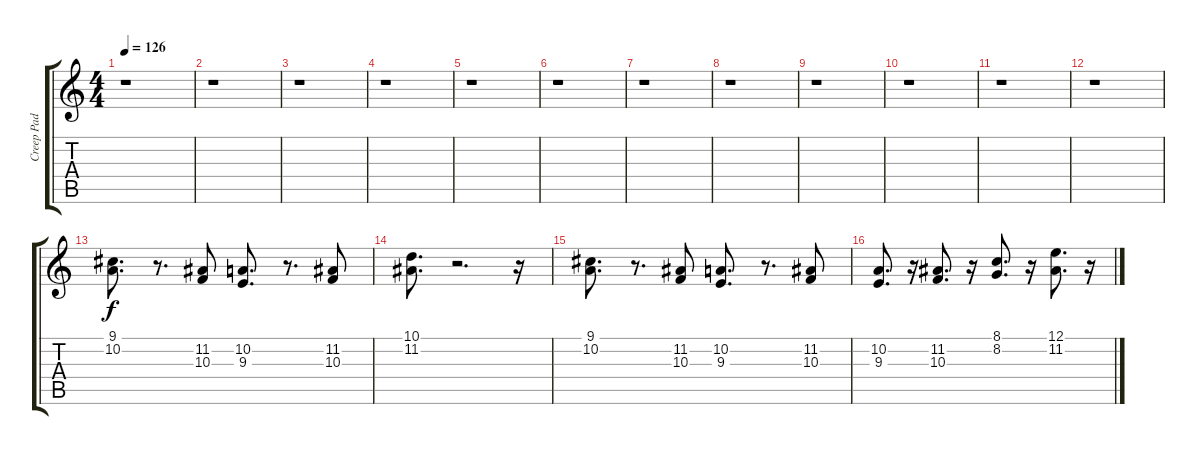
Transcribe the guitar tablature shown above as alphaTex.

\track ("Creep Pad" "Creep Pad") {instrument pad4choir}
\staff {score tabs}
\tuning (E4 B3 G3 D3 A2 E2) {hide}
\ts (4 4)
\tempo 126
\clef g2
\ks c
r.1{dy mf} |
r.1 |
r.1 |
r.1 |
r.1 |
r.1 |
r.1 |
r.1 |
r.1 |
r.1 |
r.1 |
r.1 |
(9.1 10.2).8{d dy f volume 12} r.8{d} (11.2 10.3).8 (10.2 9.3).8{d} r.8{d} (11.2 10.3).8 |
(10.1 11.2).8{d} r.2{d} r.16 |
(9.1 10.2).8{d} r.8{d} (11.2 10.3).8 (10.2 9.3).8{d} r.8{d} (11.2 10.3).8 |
(10.2 9.3).8{d} r.16 (11.2 10.3).8{d} r.16 (8.1 8.2).8{d} r.16 (12.1 11.2).8{d} r.16
